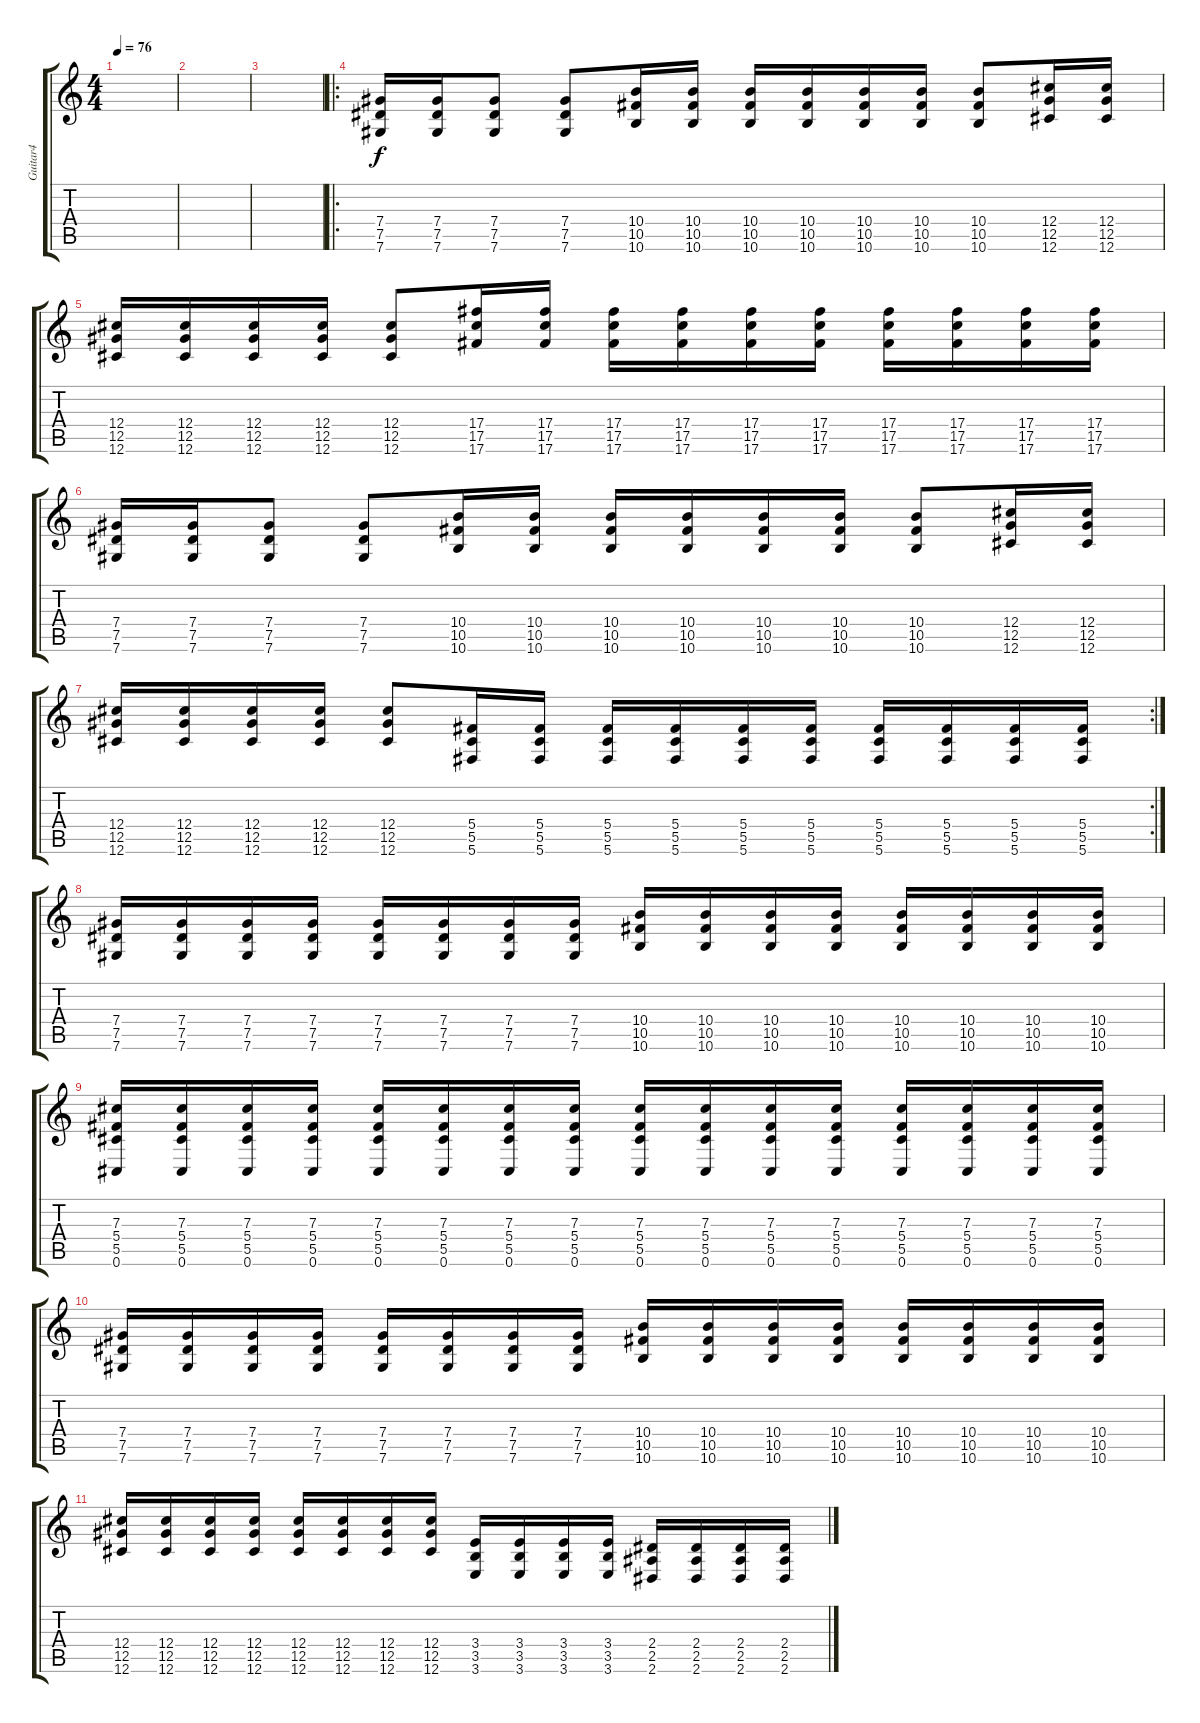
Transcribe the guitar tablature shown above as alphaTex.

\track ("Guitar4" "Guitar4") {instrument distortionguitar}
\staff {score tabs}
\tuning (Eb4 Bb3 Gb3 Db3 Ab2 Db2) {hide}
\ts (4 4)
\tempo 76
\clef g2
\ks c
|
|
|
\ro
(7.4 7.5 7.6).16 (7.4 7.5 7.6).16 (7.4 7.5 7.6).8 (7.4 7.5 7.6).8 (10.4 10.5 10.6).16 (10.4 10.5 10.6).16 (10.4 10.5 10.6).16 (10.4 10.5 10.6).16 (10.4 10.5 10.6).16 (10.4 10.5 10.6).16 (10.4 10.5 10.6).8 (12.4 12.5 12.6).16 (12.4 12.5 12.6).16 |
(12.4 12.5 12.6).16 (12.4 12.5 12.6).16 (12.4 12.5 12.6).16 (12.4 12.5 12.6).16 (12.4 12.5 12.6).8 (17.4 17.5 17.6).16 (17.4 17.5 17.6).16 (17.4 17.5 17.6).16 (17.4 17.5 17.6).16 (17.4 17.5 17.6).16 (17.4 17.5 17.6).16 (17.4 17.5 17.6).16 (17.4 17.5 17.6).16 (17.4 17.5 17.6).16 (17.4 17.5 17.6).16 |
(7.4 7.5 7.6).16 (7.4 7.5 7.6).16 (7.4 7.5 7.6).8 (7.4 7.5 7.6).8 (10.4 10.5 10.6).16 (10.4 10.5 10.6).16 (10.4 10.5 10.6).16 (10.4 10.5 10.6).16 (10.4 10.5 10.6).16 (10.4 10.5 10.6).16 (10.4 10.5 10.6).8 (12.4 12.5 12.6).16 (12.4 12.5 12.6).16 |
\rc 2
(12.4 12.5 12.6).16 (12.4 12.5 12.6).16 (12.4 12.5 12.6).16 (12.4 12.5 12.6).16 (12.4 12.5 12.6).8 (5.4 5.5 5.6).16 (5.4 5.5 5.6).16 (5.4 5.5 5.6).16 (5.4 5.5 5.6).16 (5.4 5.5 5.6).16 (5.4 5.5 5.6).16 (5.4 5.5 5.6).16 (5.4 5.5 5.6).16 (5.4 5.5 5.6).16 (5.4 5.5 5.6).16 |
(7.4 7.5 7.6).16 (7.4 7.5 7.6).16 (7.4 7.5 7.6).16 (7.4 7.5 7.6).16 (7.4 7.5 7.6).16 (7.4 7.5 7.6).16 (7.4 7.5 7.6).16 (7.4 7.5 7.6).16 (10.4 10.5 10.6).16 (10.4 10.5 10.6).16 (10.4 10.5 10.6).16 (10.4 10.5 10.6).16 (10.4 10.5 10.6).16 (10.4 10.5 10.6).16 (10.4 10.5 10.6).16 (10.4 10.5 10.6).16 |
(7.3 5.4 5.5 0.6).16 (7.3 5.4 5.5 0.6).16 (7.3 5.4 5.5 0.6).16 (7.3 5.4 5.5 0.6).16 (7.3 5.4 5.5 0.6).16 (7.3 5.4 5.5 0.6).16 (7.3 5.4 5.5 0.6).16 (7.3 5.4 5.5 0.6).16 (7.3 5.4 5.5 0.6).16 (7.3 5.4 5.5 0.6).16 (7.3 5.4 5.5 0.6).16 (7.3 5.4 5.5 0.6).16 (7.3 5.4 5.5 0.6).16 (7.3 5.4 5.5 0.6).16 (7.3 5.4 5.5 0.6).16 (7.3 5.4 5.5 0.6).16 |
(7.4 7.5 7.6).16 (7.4 7.5 7.6).16 (7.4 7.5 7.6).16 (7.4 7.5 7.6).16 (7.4 7.5 7.6).16 (7.4 7.5 7.6).16 (7.4 7.5 7.6).16 (7.4 7.5 7.6).16 (10.4 10.5 10.6).16 (10.4 10.5 10.6).16 (10.4 10.5 10.6).16 (10.4 10.5 10.6).16 (10.4 10.5 10.6).16 (10.4 10.5 10.6).16 (10.4 10.5 10.6).16 (10.4 10.5 10.6).16 |
(12.4 12.5 12.6).16 (12.4 12.5 12.6).16 (12.4 12.5 12.6).16 (12.4 12.5 12.6).16 (12.4 12.5 12.6).16 (12.4 12.5 12.6).16 (12.4 12.5 12.6).16 (12.4 12.5 12.6).16 (3.4 3.5 3.6).16 (3.4 3.5 3.6).16 (3.4 3.5 3.6).16 (3.4 3.5 3.6).16 (2.4 2.5 2.6).16 (2.4 2.5 2.6).16 (2.4 2.5 2.6).16 (2.4 2.5 2.6).16
